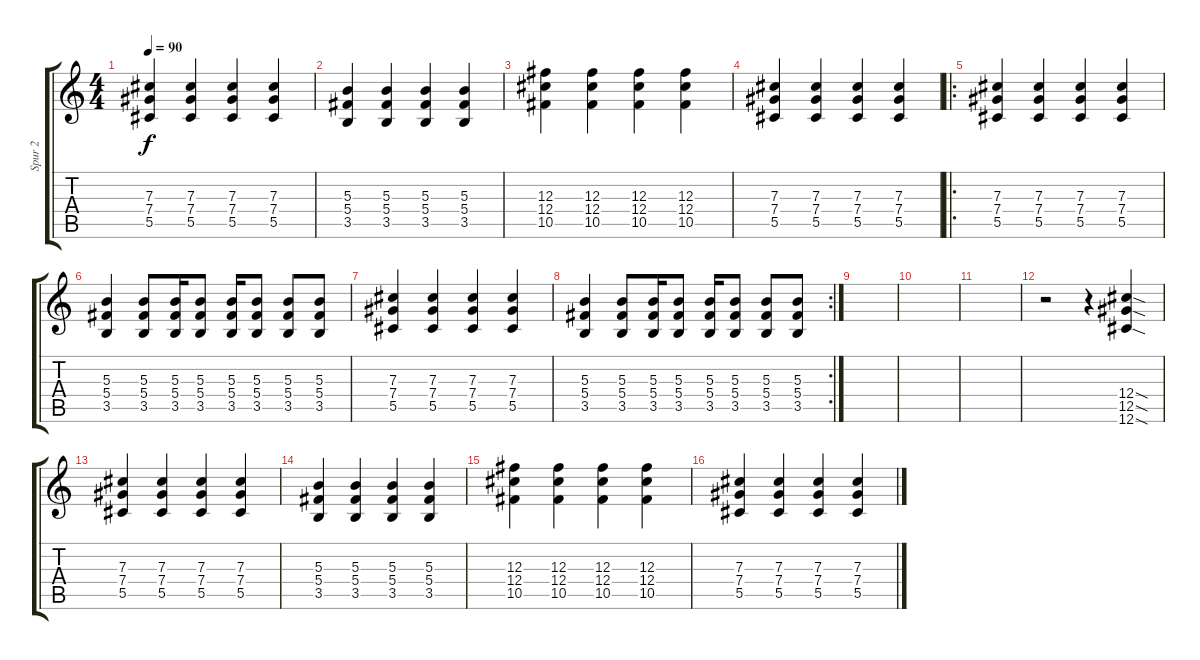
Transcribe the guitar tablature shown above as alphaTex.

\track ("Spur 2" "Spur 2") {instrument distortionguitar}
\staff {score tabs}
\tuning (Eb4 Bb3 Gb3 Db3 Ab2 Db2) {hide}
\ts (4 4)
\tempo 90
\clef g2
\ks c
(7.3 7.4 5.5).4{dy f} (7.3 7.4 5.5).4 (7.3 7.4 5.5).4 (7.3 7.4 5.5).4 |
(5.3 5.4 3.5).4 (5.3 5.4 3.5).4 (5.3 5.4 3.5).4 (5.3 5.4 3.5).4 |
(12.3 12.4 10.5).4 (12.3 12.4 10.5).4 (12.3 12.4 10.5).4 (12.3 12.4 10.5).4 |
(7.3 7.4 5.5).4 (7.3 7.4 5.5).4 (7.3 7.4 5.5).4 (7.3 7.4 5.5).4 |
\ro
(7.3 7.4 5.5).4 (7.3 7.4 5.5).4 (7.3 7.4 5.5).4 (7.3 7.4 5.5).4 |
(5.3 5.4 3.5).4 (5.3 5.4 3.5).8 (5.3 5.4 3.5).16 (5.3 5.4 3.5).8 (5.3 5.4 3.5).16 (5.3 5.4 3.5).8 (5.3 5.4 3.5).8 (5.3 5.4 3.5).8 |
(7.3 7.4 5.5).4 (7.3 7.4 5.5).4 (7.3 7.4 5.5).4 (7.3 7.4 5.5).4 |
\rc 2
(5.3 5.4 3.5).4 (5.3 5.4 3.5).8 (5.3 5.4 3.5).16 (5.3 5.4 3.5).8 (5.3 5.4 3.5).16 (5.3 5.4 3.5).8 (5.3 5.4 3.5).8 (5.3 5.4 3.5).8 |
|
|
|
r.2 r.4 (12.4{sod} 12.5{sod} 12.6{sod}).4 |
(7.3 7.4 5.5).4 (7.3 7.4 5.5).4 (7.3 7.4 5.5).4 (7.3 7.4 5.5).4 |
(5.3 5.4 3.5).4 (5.3 5.4 3.5).4 (5.3 5.4 3.5).4 (5.3 5.4 3.5).4 |
(12.3 12.4 10.5).4 (12.3 12.4 10.5).4 (12.3 12.4 10.5).4 (12.3 12.4 10.5).4 |
(7.3 7.4 5.5).4 (7.3 7.4 5.5).4 (7.3 7.4 5.5).4 (7.3 7.4 5.5).4
